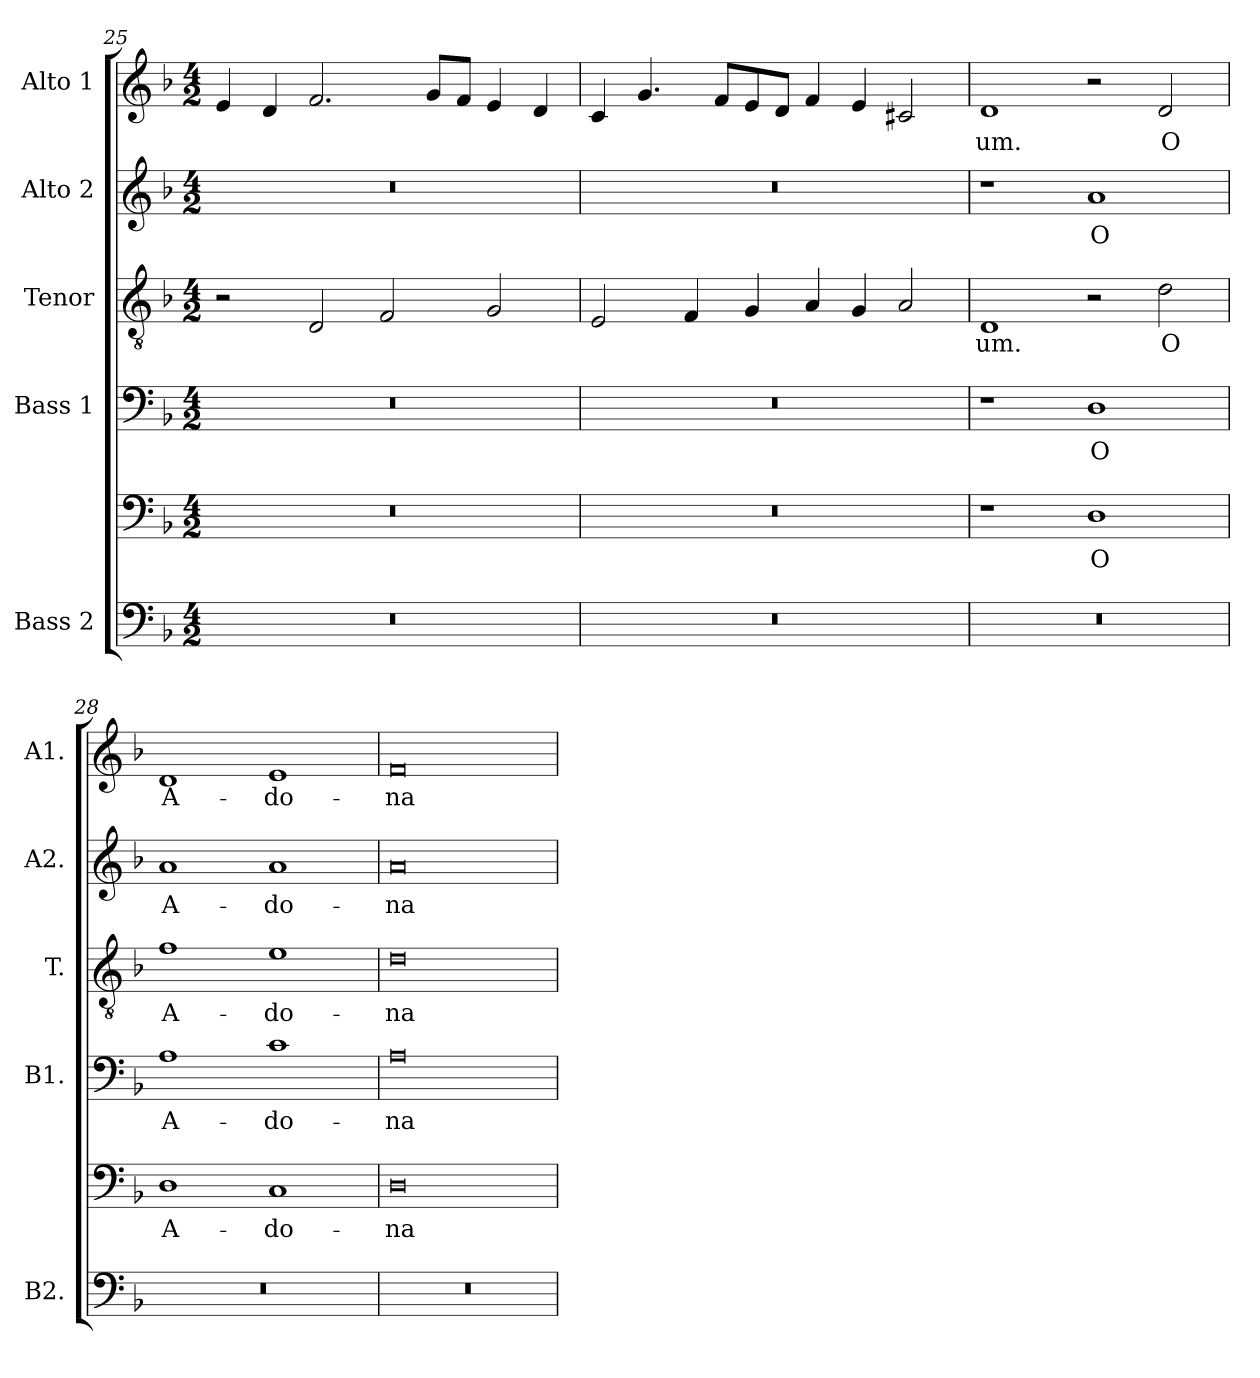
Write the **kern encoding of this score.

**kern	**kern	**text	**kern	**text	**kern	**text	**kern	**text	**kern	**text
*part5	*part5	*part5	*part4	*part4	*part3	*part3	*part2	*part2	*part1	*part1
*staff6	*staff5	*staff5	*staff4	*staff4	*staff3	*staff3	*staff2	*staff2	*staff1	*staff1
*I"Bass 2	*	*	*I"Bass 1	*	*I"Tenor	*	*I"Alto 2	*	*I"Alto 1	*
*I'B2.	*	*	*I'B1.	*	*I'T.	*	*I'A2.	*	*I'A1.	*
!!LO:PB:g=z
*clefF4	*clefF4	*	*clefF4	*	*clefGv2	*	*clefG2	*	*clefG2	*
*	*	*	*	*	*ITrd7c12	*	*	*	*	*
*k[b-]	*k[b-]	*	*k[b-]	*	*k[b-]	*	*k[b-]	*	*k[b-]	*
*F:	*F:	*	*F:	*	*F:	*	*F:	*	*F:	*
*M4/2	*M4/2	*	*M4/2	*	*M4/2	*	*M4/2	*	*M4/2	*
=25	=25	=25	=25	=25	=25	=25	=25	=25	=25	=25
!LO:N:vis=1	!LO:N:vis=1	!	!LO:N:vis=1	!	!	!	!LO:N:vis=1	!	!	!
0r	0r	.	0r	.	2r	.	0r	.	4ei/	.
.	.	.	.	.	.	.	.	.	4di/	.
.	.	.	.	.	2DDi/	.	.	.	2.fi/	.
.	.	.	.	.	2FFi/	.	.	.	.	.
.	.	.	.	.	.	.	.	.	8gi/L	.
.	.	.	.	.	.	.	.	.	8fi/J	.
.	.	.	.	.	2GGi/	.	.	.	4ei/	.
.	.	.	.	.	.	.	.	.	4di/	.
=26	=26	=26	=26	=26	=26	=26	=26	=26	=26	=26
!LO:N:vis=1	!LO:N:vis=1	!	!LO:N:vis=1	!	!	!	!LO:N:vis=1	!	!	!
0r	0r	.	0r	.	2EEi/	.	0r	.	4ci/	.
.	.	.	.	.	.	.	.	.	4.gi/	.
.	.	.	.	.	4FFi/	.	.	.	.	.
.	.	.	.	.	.	.	.	.	8fi/L	.
.	.	.	.	.	4GGi/	.	.	.	8ei/	.
.	.	.	.	.	.	.	.	.	8di/J	.
.	.	.	.	.	4AAi/	.	.	.	4fi/	.
.	.	.	.	.	4GGi/	.	.	.	4ei/	.
.	.	.	.	.	2AAi/	.	.	.	2c#Xi/	.
=27	=27	=27	=27	=27	=27	=27	=27	=27	=27	=27
!LO:N:vis=1	!	!	!	!	!	!	!	!	!	!
!	!	!	!	!	!	!LO:LY:b:color=#000000	!	!	!	!
!	!	!	!	!	!	!	!	!	!	!LO:LY:b:color=#000000
0r	1r	.	1r	.	1DDi	-um.	1r	.	1di	-um.
!	!	!LO:LY:b:color=#000000	!	!	!	!	!	!	!	!
!	!	!	!	!LO:LY:b:color=#000000	!	!	!	!	!	!
!	!	!	!	!	!	!	!	!LO:LY:b:color=#000000	!	!
.	1Di	O	1Di	O	2r	.	1ai	O	2r	.
!	!	!	!	!	!	!LO:LY:b:color=#000000	!	!	!	!
!	!	!	!	!	!	!	!	!	!	!LO:LY:b:color=#000000
.	.	.	.	.	2Di\	O	.	.	2di/	O
=28	=28	=28	=28	=28	=28	=28	=28	=28	=28	=28
!LO:N:vis=1	!	!	!	!	!	!	!	!	!	!
!	!	!LO:LY:b:color=#000000	!	!	!	!	!	!	!	!
!	!	!	!	!LO:LY:b:color=#000000	!	!	!	!	!	!
!	!	!	!	!	!	!LO:LY:b:color=#000000	!	!	!	!
!	!	!	!	!	!	!	!	!LO:LY:b:color=#000000	!	!
!	!	!	!	!	!	!	!	!	!	!LO:LY:b:color=#000000
0r	1Di	A-	1Ai	A-	1Fi	A-	1ai	A-	1di	A-
!	!	!LO:LY:b:color=#000000	!	!	!	!	!	!	!	!
!	!	!	!	!LO:LY:b:color=#000000	!	!	!	!	!	!
!	!	!	!	!	!	!LO:LY:b:color=#000000	!	!	!	!
!	!	!	!	!	!	!	!	!LO:LY:b:color=#000000	!	!
!	!	!	!	!	!	!	!	!	!	!LO:LY:b:color=#000000
.	1Ci	-do-	1ci	-do-	1Ei	-do-	1ai	-do-	1ei	-do-
=29	=29	=29	=29	=29	=29	=29	=29	=29	=29	=29
!LO:N:vis=1	!	!	!	!	!	!	!	!	!	!
!	!	!LO:LY:b:color=#000000	!	!	!	!	!	!	!	!
!	!	!	!	!LO:LY:b:color=#000000	!	!	!	!	!	!
!	!	!	!	!	!	!LO:LY:b:color=#000000	!	!	!	!
!	!	!	!	!	!	!	!	!LO:LY:b:color=#000000	!	!
!	!	!	!	!	!	!	!	!	!	!LO:LY:b:color=#000000
0r	0Di	-na-	0Ai	-na-	0Di	-na-	0ai	-na-	0fi	-na-
=	=	=	=	=	=	=	=	=	=	=
*-	*-	*-	*-	*-	*-	*-	*-	*-	*-	*-
